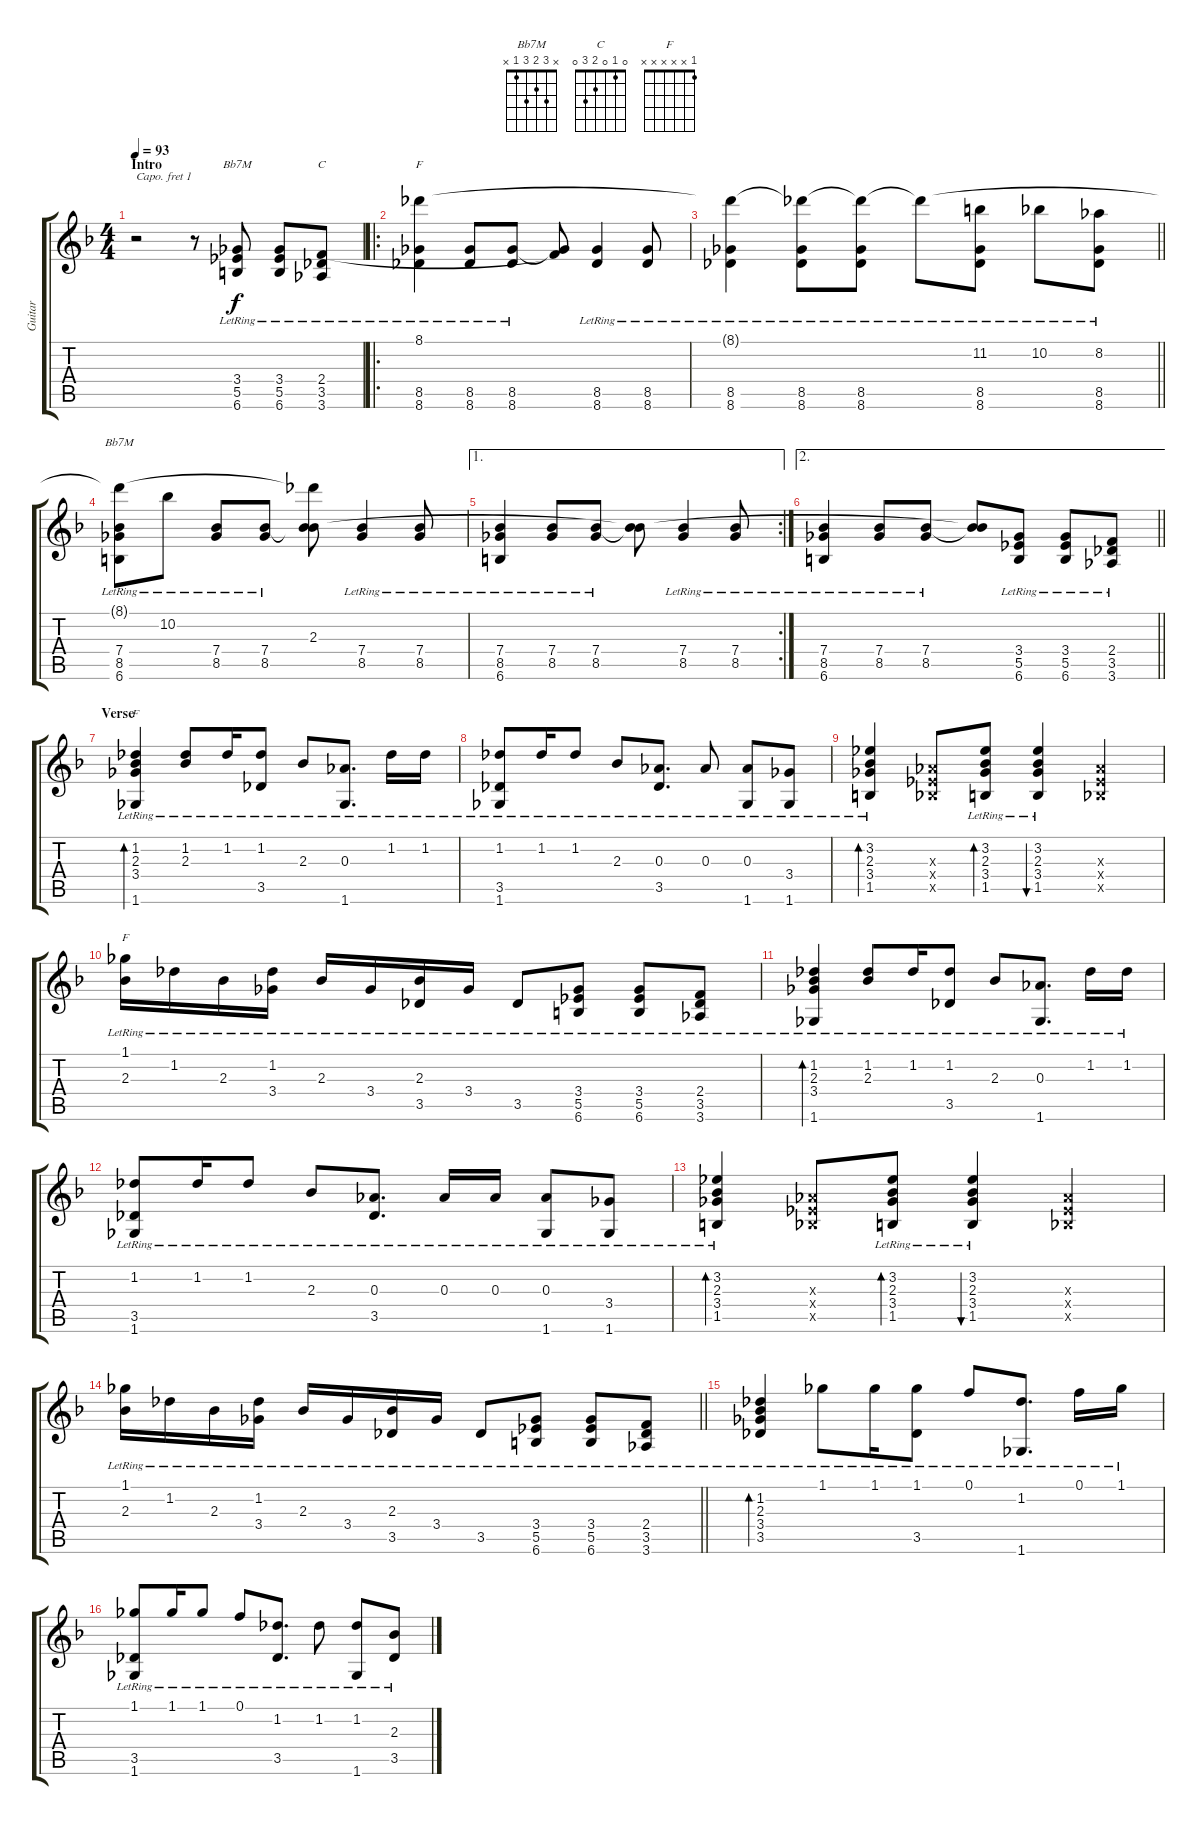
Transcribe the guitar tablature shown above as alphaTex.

\track ("Guitar" "Guitar") {instrument acousticguitarsteel}
\staff {score tabs}
\capo 1
\tuning (E4 B3 G3 D3 A2 E2) {hide}
\chord ("Bb7M" 1 3 3 0 0 1)
\chord ("C" 0 1 0 2 3 0)
\chord ("F" 1 1 2 3 3 1) {barre 1}
\chord ("Bb7M" x 3 2 3 1 x)
\chord ("F" x 1 2 3 x 1) {barre 1}
\chord ("F" 1 x x x x x)
\ts (4 4)
\section ("" "Intro")
\tempo 93
\clef g2
\ks f
r.2{dy f instrument acousticguitarsteel} r.8 (3.4{lr} 5.5{lr} 6.6{lr}).8{ch "Bb7M"} (3.4{lr} 5.5{lr} 6.6{lr}).8 (2.4{lr} 3.5{lr} 3.6{lr}).8{ch "C"} |
\ro
(8.1{lr} 8.5{lr} 8.6{lr}).4{ch "F"} (8.5{lr} 8.6{lr}).8 (8.5{lr} 8.6{lr}).8 (2.4{t} 8.5{t}).8 (8.5{lr} 8.6{lr}).4 (8.5{lr} 8.6{lr}).8 |
\barLineRight lightlight
(8.1{lr t} 8.5{lr} 8.6{lr}).4 (8.1{t} 8.5{lr} 8.6{lr}).8 (8.1{t} 8.5{lr} 8.6{lr}).8 8.1{lr t}.8 (11.2{lr} 8.5{lr} 8.6{lr}).8 10.2{lr}.8 (8.2{lr} 8.5{lr} 8.6{lr}).8 |
\section ("" "")
(8.1{lr t} 7.4{lr} 8.5{lr} 6.6{lr}).8{ch "Bb7M"} 10.2{lr}.8 (7.4{lr} 8.5{lr}).8 (7.4{lr} 8.5{lr}).8 (8.1{t} 2.3 7.4{t}).8 (7.4{lr} 8.5{lr}).4 (7.4{lr} 8.5{lr}).8 |
\ae 1
\rc 2
(7.4{lr} 8.5{lr} 6.6{lr}).4 (7.4{lr} 8.5{lr}).8 (7.4{lr} 8.5{lr}).8 (2.3{t} 7.4{t}).8 (7.4{lr} 8.5{lr}).4 (7.4{lr} 8.5{lr}).8 |
\ae 2
\barLineRight lightlight
(7.4{lr} 8.5{lr} 6.6{lr}).4 (7.4{lr} 8.5{lr}).8 (7.4{lr} 8.5{lr}).8 (2.3{t} 7.4{t}).8 (3.4{lr} 5.5{lr} 6.6{lr}).8 (3.4{lr} 5.5{lr} 6.6{lr}).8 (2.4{lr} 3.5{lr} 3.6{lr}).8 |
\section ("" "Verse")
(1.2{lr} 2.3{lr} 3.4{lr} 1.6{lr}).4{bd 120 ch "F"} (1.2{lr} 2.3{lr}).8 1.2{lr}.16 (1.2{lr} 3.5{lr}).8 2.3{lr}.8 (0.3{lr} 1.6{lr}).8{d} 1.2{lr}.16 1.2{lr}.16 |
(1.2{lr} 3.5{lr} 1.6{lr}).8 1.2{lr}.16 1.2{lr}.8 2.3{lr}.8 (0.3{lr} 3.5{lr}).8{d} 0.3{lr}.8 (0.3{lr} 1.6{lr}).8 (3.4{lr} 1.6{lr}).8 |
(3.2{lr} 2.3{lr} 3.4{lr} 1.5{lr}).4{bd 120} (0.3{x} 0.4{x} 0.5{x}).8 (3.2{lr} 2.3{lr} 3.4{lr} 1.5{lr}).8{bd 60} (3.2{lr} 2.3{lr} 3.4{lr} 1.5{lr}).4{bu 60} (0.3{x} 0.4{x} 0.5{x}).4 |
(1.1{lr} 2.3{lr}).16{ch "F"} 1.2{lr}.16 2.3{lr}.16 (1.2{lr} 3.4{lr}).16 2.3{lr}.16 3.4{lr}.16 (2.3{lr} 3.5{lr}).16 3.4{lr}.16 3.5{lr}.8 (3.4{lr} 5.5{lr} 6.6{lr}).8 (3.4{lr} 5.5{lr} 6.6{lr}).8 (2.4{lr} 3.5{lr} 3.6{lr}).8 |
(1.2{lr} 2.3{lr} 3.4{lr} 1.6{lr}).4{bd 120} (1.2{lr} 2.3{lr}).8 1.2{lr}.16 (1.2{lr} 3.5{lr}).8 2.3{lr}.8 (0.3{lr} 1.6{lr}).8{d} 1.2{lr}.16 1.2{lr}.16 |
(1.2{lr} 3.5{lr} 1.6{lr}).8 1.2{lr}.16 1.2{lr}.8 2.3{lr}.8 (0.3{lr} 3.5{lr}).8{d} 0.3{lr}.16 0.3{lr}.16 (0.3{lr} 1.6{lr}).8 (3.4{lr} 1.6{lr}).8 |
(3.2{lr} 2.3{lr} 3.4{lr} 1.5{lr}).4{bd 120} (0.3{x} 0.4{x} 0.5{x}).8 (3.2{lr} 2.3{lr} 3.4{lr} 1.5{lr}).8{bd 60} (3.2{lr} 2.3{lr} 3.4{lr} 1.5{lr}).4{bu 60} (0.3{x} 0.4{x} 0.5{x}).4 |
\barLineRight lightlight
(1.1{lr} 2.3{lr}).16 1.2{lr}.16 2.3{lr}.16 (1.2{lr} 3.4{lr}).16 2.3{lr}.16 3.4{lr}.16 (2.3{lr} 3.5{lr}).16 3.4{lr}.16 3.5{lr}.8 (3.4{lr} 5.5{lr} 6.6{lr}).8 (3.4{lr} 5.5{lr} 6.6{lr}).8 (2.4{lr} 3.5{lr} 3.6{lr}).8 |
\section ("" "")
(1.2{lr} 2.3{lr} 3.4{lr} 3.5{lr}).4{bd 120} 1.1{lr}.8 1.1{lr}.16 (1.1{lr} 3.5{lr}).8 0.1{lr}.8 (1.2{lr} 1.6{lr}).8{d} 0.1{lr}.16 1.1{lr}.16 |
(1.1{lr} 3.5{lr} 1.6{lr}).8 1.1{lr}.16 1.1{lr}.8 0.1{lr}.8 (1.2{lr} 3.5{lr}).8{d} 1.2{lr}.8 (1.2{lr} 1.6{lr}).8 (2.3{lr} 3.5{lr}).8
